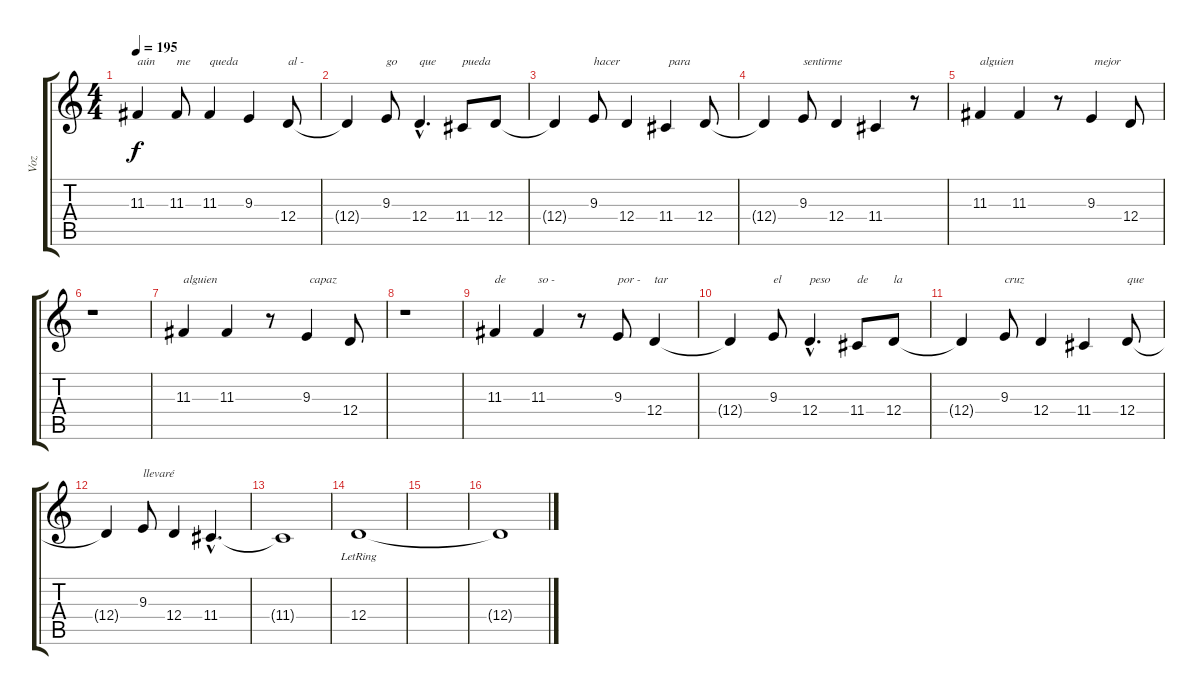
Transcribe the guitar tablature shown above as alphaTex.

\track ("Voz" "Voz") {instrument synthbrass2}
\staff {score tabs}
\tuning (E4 B3 G3 D3 A2 E2) {hide}
\ts (4 4)
\tempo 195
\clef g2
\ks c
11.3.4{txt "aún" dy f} 11.3.8{txt "me"} 11.3.4{txt "queda"} 9.3.4 12.4.8{txt "al -"} |
12.4{t}.4 9.3.8{txt "go"} 12.4{hac}.4{d txt "que"} 11.4.8{txt "pueda"} 12.4.8 |
12.4{t}.4 9.3.8{txt "hacer"} 12.4.4 11.4.4{txt " para"} 12.4.8 |
12.4{t}.4 9.3.8{txt "sentirme"} 12.4.4 11.4.4 r.8 |
11.3.4{txt "alguien"} 11.3.4 r.8 9.3.4{txt " mejor"} 12.4.8 |
r.1 |
11.3.4{txt "alguien"} 11.3.4 r.8 9.3.4{txt " capaz"} 12.4.8 |
r.1 |
11.3.4{txt "de"} 11.3.4{txt "so -"} r.8 9.3.8{txt "por -"} 12.4.4{txt "tar"} |
12.4{t}.4 9.3.8{txt "el"} 12.4{hac}.4{d txt "peso"} 11.4.8{txt "de"} 12.4.8{txt "la"} |
12.4{t}.4 9.3.8{txt "cruz"} 12.4.4 11.4.4 12.4.8{txt "que"} |
12.4{t}.4 9.3.8{txt "llevaré"} 12.4.4 11.4{hac}.4{d} |
11.4{t}.1 |
12.4{lr}.1 |
|
12.4{t}.1
